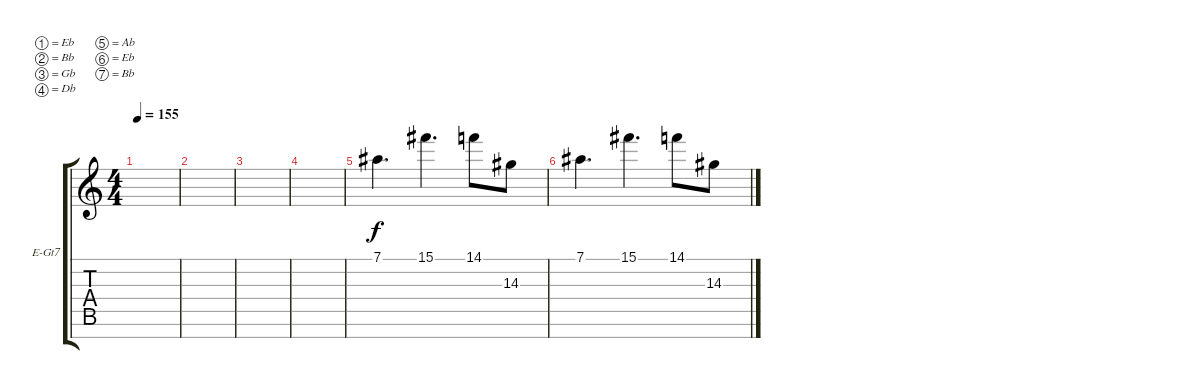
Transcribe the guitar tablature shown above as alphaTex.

\defaultSystemsLayout 4
\bracketExtendMode groupsimilarinstruments
\firstSystemTrackNameOrientation horizontal
\otherSystemsTrackNameOrientation horizontal
\track ("Electric Guitar" "E-Gt7") {instrument distortionguitar}
\staff {score tabs}
\tuning (Eb4 Bb3 Gb3 Db3 Ab2 Eb2 Bb1)
\ts (4 4)
\tempo 155
\clef g2
\scale
0.333333
\ks c
|
\scale
0.333333 |
\scale
0.333333 |
\scale
0.333333 |
\scale
0.333333 7.1.4{d} 15.1.4{d} 14.1.8 14.3.8 |
\scale
0.333333 7.1.4{d} 15.1.4{d} 14.1.8 14.3.8 |
\scale
0.333333 |
\scale
0.333333 |
\scale
0.333333 |
\scale
0.333333 |
\scale
0.333333 |
\scale
0.333333 |
\scale
0.333333 |
\scale
0.333333 |
\scale
0.333333 |
\scale
0.333333
